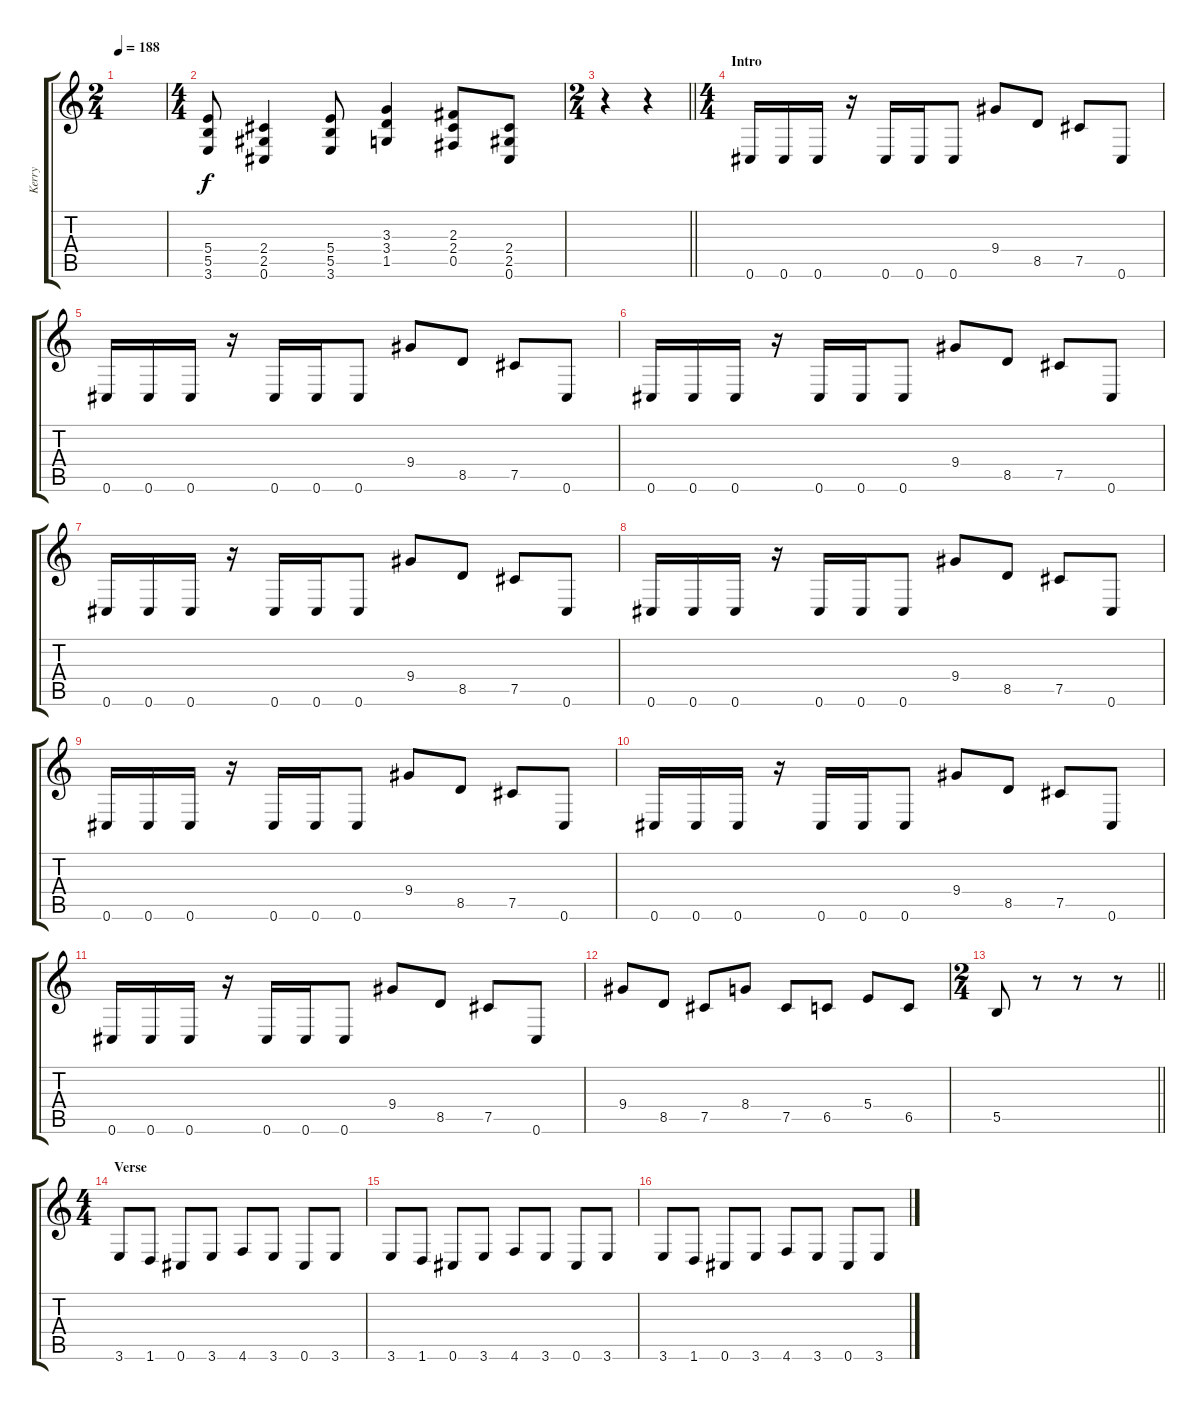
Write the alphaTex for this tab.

\track ("Kerry" "Kerry") {instrument overdrivenguitar}
\staff {score tabs}
\tuning (Db4 Ab3 E3 B2 Gb2 Db2) {hide}
\ts (2 4)
\tempo 188
\clef g2
\ks c
|
\ts (4 4)
(5.4 5.5 3.6).8 (2.4 2.5 0.6).4 (5.4 5.5 3.6).8 (3.3 3.4 1.5).4 (2.3 2.4 0.5).8 (2.4 2.5 0.6).8 |
\ts (2 4)
\barLineRight lightlight
r.4 r.4 |
\ts (4 4)
\section ("" "Intro")
0.6.16 0.6.16 0.6.16 r.16 0.6.16 0.6.16 0.6.8 9.4.8 8.5.8 7.5.8 0.6.8 |
0.6.16 0.6.16 0.6.16 r.16 0.6.16 0.6.16 0.6.8 9.4.8 8.5.8 7.5.8 0.6.8 |
0.6.16 0.6.16 0.6.16 r.16 0.6.16 0.6.16 0.6.8 9.4.8 8.5.8 7.5.8 0.6.8 |
0.6.16 0.6.16 0.6.16 r.16 0.6.16 0.6.16 0.6.8 9.4.8 8.5.8 7.5.8 0.6.8 |
0.6.16 0.6.16 0.6.16 r.16 0.6.16 0.6.16 0.6.8 9.4.8 8.5.8 7.5.8 0.6.8 |
0.6.16 0.6.16 0.6.16 r.16 0.6.16 0.6.16 0.6.8 9.4.8 8.5.8 7.5.8 0.6.8 |
0.6.16 0.6.16 0.6.16 r.16 0.6.16 0.6.16 0.6.8 9.4.8 8.5.8 7.5.8 0.6.8 |
0.6.16 0.6.16 0.6.16 r.16 0.6.16 0.6.16 0.6.8 9.4.8 8.5.8 7.5.8 0.6.8 |
9.4.8 8.5.8 7.5.8 8.4.8 7.5.8 6.5.8 5.4.8 6.5.8 |
\ts (2 4)
\barLineRight lightlight
5.5.8 r.8 r.8 r.8 |
\ts (4 4)
\section ("" "Verse")
3.6.8 1.6.8 0.6.8 3.6.8 4.6.8 3.6.8 0.6.8 3.6.8 |
3.6.8 1.6.8 0.6.8 3.6.8 4.6.8 3.6.8 0.6.8 3.6.8 |
3.6.8 1.6.8 0.6.8 3.6.8 4.6.8 3.6.8 0.6.8 3.6.8
